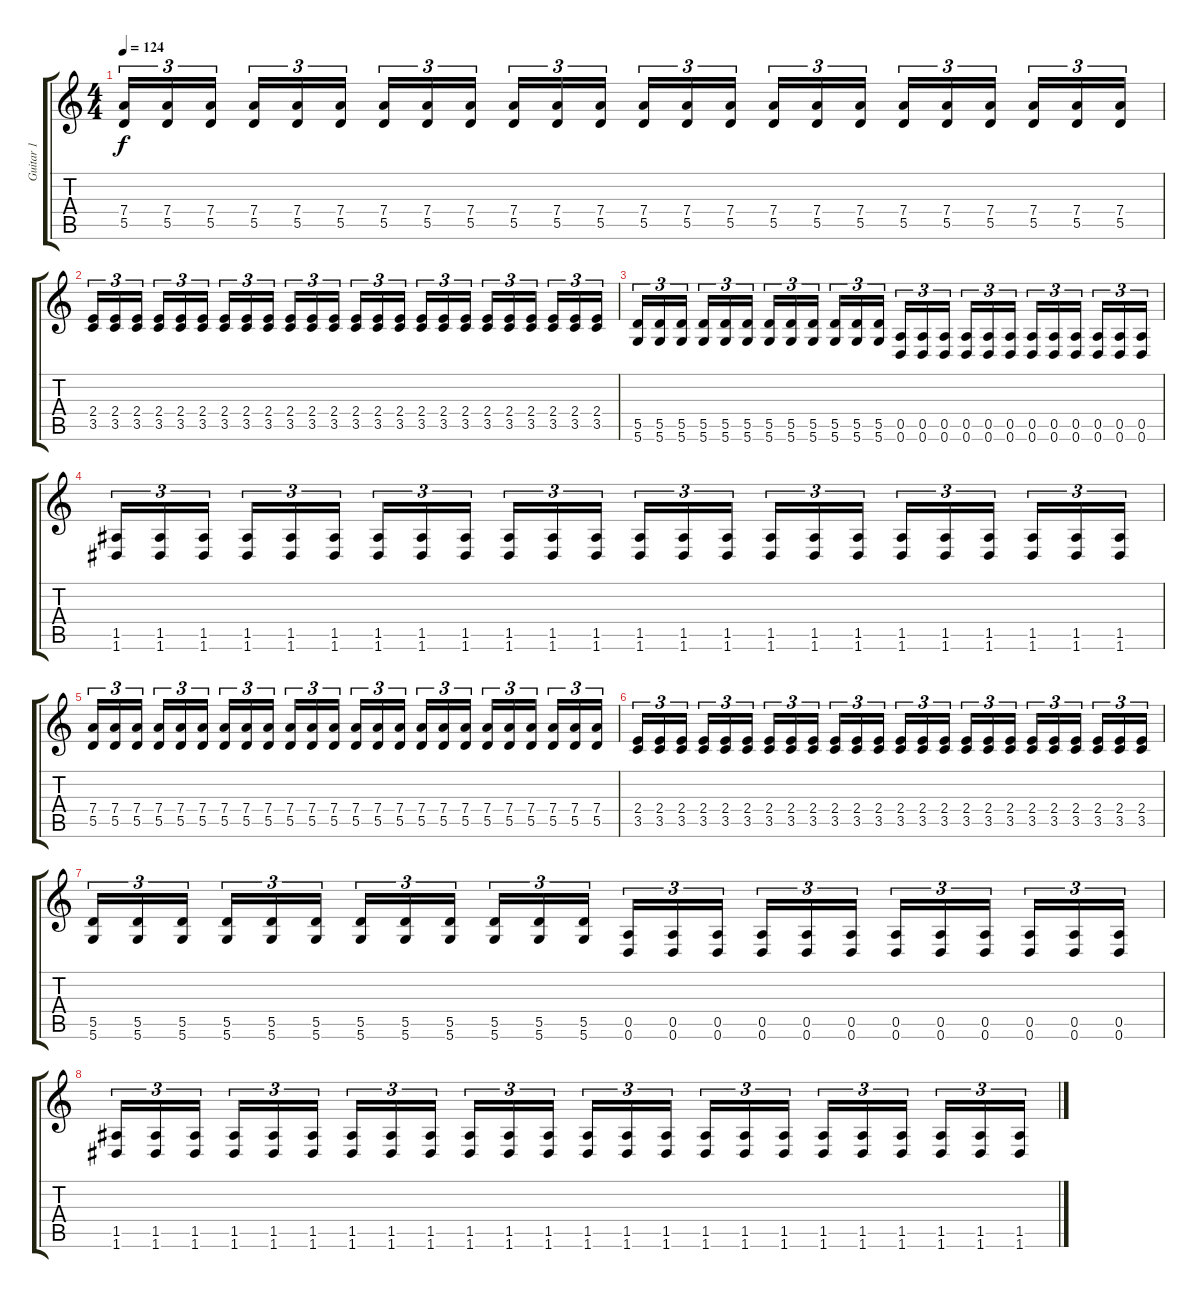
\track ("Guitar 1" "Guitar 1") {instrument distortionguitar}
\staff {score tabs}
\tuning (E4 B3 G3 D3 A2 D2) {hide}
\ts (4 4)
\tempo 124
\clef g2
\ks c
(7.4 5.5).16{tu (3 2) dy f} (7.4 5.5).16{tu (3 2)} (7.4 5.5).16{tu (3 2)} (7.4 5.5).16{tu (3 2)} (7.4 5.5).16{tu (3 2)} (7.4 5.5).16{tu (3 2)} (7.4 5.5).16{tu (3 2)} (7.4 5.5).16{tu (3 2)} (7.4 5.5).16{tu (3 2)} (7.4 5.5).16{tu (3 2)} (7.4 5.5).16{tu (3 2)} (7.4 5.5).16{tu (3 2)} (7.4 5.5).16{tu (3 2)} (7.4 5.5).16{tu (3 2)} (7.4 5.5).16{tu (3 2)} (7.4 5.5).16{tu (3 2)} (7.4 5.5).16{tu (3 2)} (7.4 5.5).16{tu (3 2)} (7.4 5.5).16{tu (3 2)} (7.4 5.5).16{tu (3 2)} (7.4 5.5).16{tu (3 2)} (7.4 5.5).16{tu (3 2)} (7.4 5.5).16{tu (3 2)} (7.4 5.5).16{tu (3 2)} |
(2.4 3.5).16{tu (3 2)} (2.4 3.5).16{tu (3 2)} (2.4 3.5).16{tu (3 2)} (2.4 3.5).16{tu (3 2)} (2.4 3.5).16{tu (3 2)} (2.4 3.5).16{tu (3 2)} (2.4 3.5).16{tu (3 2)} (2.4 3.5).16{tu (3 2)} (2.4 3.5).16{tu (3 2)} (2.4 3.5).16{tu (3 2)} (2.4 3.5).16{tu (3 2)} (2.4 3.5).16{tu (3 2)} (2.4 3.5).16{tu (3 2)} (2.4 3.5).16{tu (3 2)} (2.4 3.5).16{tu (3 2)} (2.4 3.5).16{tu (3 2)} (2.4 3.5).16{tu (3 2)} (2.4 3.5).16{tu (3 2)} (2.4 3.5).16{tu (3 2)} (2.4 3.5).16{tu (3 2)} (2.4 3.5).16{tu (3 2)} (2.4 3.5).16{tu (3 2)} (2.4 3.5).16{tu (3 2)} (2.4 3.5).16{tu (3 2)} |
(5.5 5.6).16{tu (3 2)} (5.5 5.6).16{tu (3 2)} (5.5 5.6).16{tu (3 2)} (5.5 5.6).16{tu (3 2)} (5.5 5.6).16{tu (3 2)} (5.5 5.6).16{tu (3 2)} (5.5 5.6).16{tu (3 2)} (5.5 5.6).16{tu (3 2)} (5.5 5.6).16{tu (3 2)} (5.5 5.6).16{tu (3 2)} (5.5 5.6).16{tu (3 2)} (5.5 5.6).16{tu (3 2)} (0.5 0.6).16{tu (3 2)} (0.5 0.6).16{tu (3 2)} (0.5 0.6).16{tu (3 2)} (0.5 0.6).16{tu (3 2)} (0.5 0.6).16{tu (3 2)} (0.5 0.6).16{tu (3 2)} (0.5 0.6).16{tu (3 2)} (0.5 0.6).16{tu (3 2)} (0.5 0.6).16{tu (3 2)} (0.5 0.6).16{tu (3 2)} (0.5 0.6).16{tu (3 2)} (0.5 0.6).16{tu (3 2)} |
(1.5 1.6).16{tu (3 2)} (1.5 1.6).16{tu (3 2)} (1.5 1.6).16{tu (3 2)} (1.5 1.6).16{tu (3 2)} (1.5 1.6).16{tu (3 2)} (1.5 1.6).16{tu (3 2)} (1.5 1.6).16{tu (3 2)} (1.5 1.6).16{tu (3 2)} (1.5 1.6).16{tu (3 2)} (1.5 1.6).16{tu (3 2)} (1.5 1.6).16{tu (3 2)} (1.5 1.6).16{tu (3 2)} (1.5 1.6).16{tu (3 2)} (1.5 1.6).16{tu (3 2)} (1.5 1.6).16{tu (3 2)} (1.5 1.6).16{tu (3 2)} (1.5 1.6).16{tu (3 2)} (1.5 1.6).16{tu (3 2)} (1.5 1.6).16{tu (3 2)} (1.5 1.6).16{tu (3 2)} (1.5 1.6).16{tu (3 2)} (1.5 1.6).16{tu (3 2)} (1.5 1.6).16{tu (3 2)} (1.5 1.6).16{tu (3 2)} |
(7.4 5.5).16{tu (3 2)} (7.4 5.5).16{tu (3 2)} (7.4 5.5).16{tu (3 2)} (7.4 5.5).16{tu (3 2)} (7.4 5.5).16{tu (3 2)} (7.4 5.5).16{tu (3 2)} (7.4 5.5).16{tu (3 2)} (7.4 5.5).16{tu (3 2)} (7.4 5.5).16{tu (3 2)} (7.4 5.5).16{tu (3 2)} (7.4 5.5).16{tu (3 2)} (7.4 5.5).16{tu (3 2)} (7.4 5.5).16{tu (3 2)} (7.4 5.5).16{tu (3 2)} (7.4 5.5).16{tu (3 2)} (7.4 5.5).16{tu (3 2)} (7.4 5.5).16{tu (3 2)} (7.4 5.5).16{tu (3 2)} (7.4 5.5).16{tu (3 2)} (7.4 5.5).16{tu (3 2)} (7.4 5.5).16{tu (3 2)} (7.4 5.5).16{tu (3 2)} (7.4 5.5).16{tu (3 2)} (7.4 5.5).16{tu (3 2)} |
(2.4 3.5).16{tu (3 2)} (2.4 3.5).16{tu (3 2)} (2.4 3.5).16{tu (3 2)} (2.4 3.5).16{tu (3 2)} (2.4 3.5).16{tu (3 2)} (2.4 3.5).16{tu (3 2)} (2.4 3.5).16{tu (3 2)} (2.4 3.5).16{tu (3 2)} (2.4 3.5).16{tu (3 2)} (2.4 3.5).16{tu (3 2)} (2.4 3.5).16{tu (3 2)} (2.4 3.5).16{tu (3 2)} (2.4 3.5).16{tu (3 2)} (2.4 3.5).16{tu (3 2)} (2.4 3.5).16{tu (3 2)} (2.4 3.5).16{tu (3 2)} (2.4 3.5).16{tu (3 2)} (2.4 3.5).16{tu (3 2)} (2.4 3.5).16{tu (3 2)} (2.4 3.5).16{tu (3 2)} (2.4 3.5).16{tu (3 2)} (2.4 3.5).16{tu (3 2)} (2.4 3.5).16{tu (3 2)} (2.4 3.5).16{tu (3 2)} |
(5.5 5.6).16{tu (3 2)} (5.5 5.6).16{tu (3 2)} (5.5 5.6).16{tu (3 2)} (5.5 5.6).16{tu (3 2)} (5.5 5.6).16{tu (3 2)} (5.5 5.6).16{tu (3 2)} (5.5 5.6).16{tu (3 2)} (5.5 5.6).16{tu (3 2)} (5.5 5.6).16{tu (3 2)} (5.5 5.6).16{tu (3 2)} (5.5 5.6).16{tu (3 2)} (5.5 5.6).16{tu (3 2)} (0.5 0.6).16{tu (3 2)} (0.5 0.6).16{tu (3 2)} (0.5 0.6).16{tu (3 2)} (0.5 0.6).16{tu (3 2)} (0.5 0.6).16{tu (3 2)} (0.5 0.6).16{tu (3 2)} (0.5 0.6).16{tu (3 2)} (0.5 0.6).16{tu (3 2)} (0.5 0.6).16{tu (3 2)} (0.5 0.6).16{tu (3 2)} (0.5 0.6).16{tu (3 2)} (0.5 0.6).16{tu (3 2)} |
(1.5 1.6).16{tu (3 2)} (1.5 1.6).16{tu (3 2)} (1.5 1.6).16{tu (3 2)} (1.5 1.6).16{tu (3 2)} (1.5 1.6).16{tu (3 2)} (1.5 1.6).16{tu (3 2)} (1.5 1.6).16{tu (3 2)} (1.5 1.6).16{tu (3 2)} (1.5 1.6).16{tu (3 2)} (1.5 1.6).16{tu (3 2)} (1.5 1.6).16{tu (3 2)} (1.5 1.6).16{tu (3 2)} (1.5 1.6).16{tu (3 2)} (1.5 1.6).16{tu (3 2)} (1.5 1.6).16{tu (3 2)} (1.5 1.6).16{tu (3 2)} (1.5 1.6).16{tu (3 2)} (1.5 1.6).16{tu (3 2)} (1.5 1.6).16{tu (3 2)} (1.5 1.6).16{tu (3 2)} (1.5 1.6).16{tu (3 2)} (1.5 1.6).16{tu (3 2)} (1.5 1.6).16{tu (3 2)} (1.5 1.6).16{tu (3 2)}
